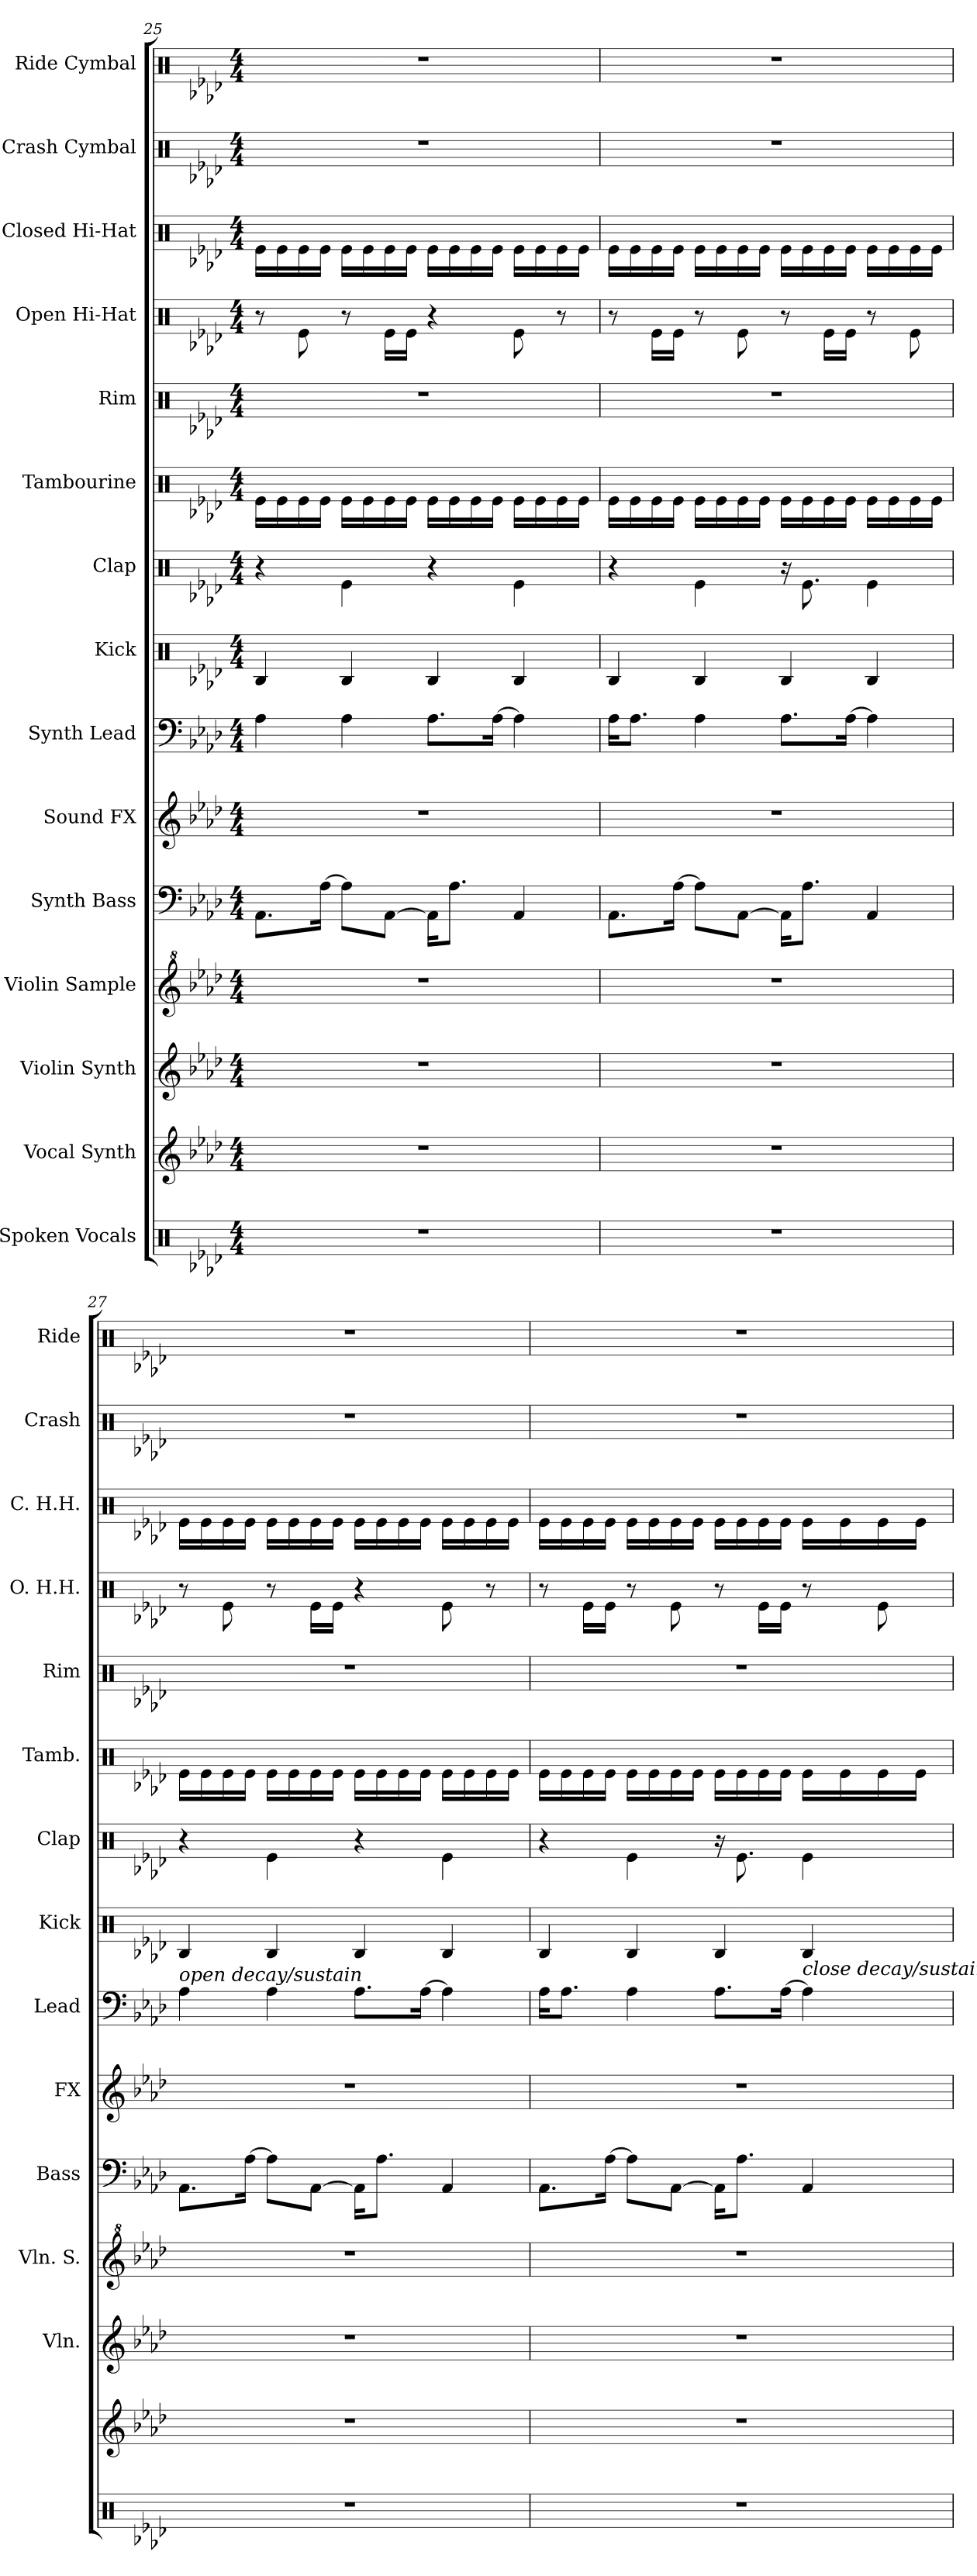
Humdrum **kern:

**kern	**kern	**kern	**kern	**kern	**kern	**kern	**kern	**kern	**kern	**kern	**kern	**kern	**kern	**kern
*part15	*part14	*part13	*part12	*part11	*part10	*part9	*part8	*part7	*part6	*part5	*part4	*part3	*part2	*part1
*staff15	*staff14	*staff13	*staff12	*staff11	*staff10	*staff9	*staff8	*staff7	*staff6	*staff5	*staff4	*staff3	*staff2	*staff1
*I"Spoken Vocals	*I"Vocal Synth	*I"Violin Synth	*I"Violin Sample	*I"Synth Bass	*I"Sound FX	*I"Synth Lead	*I"Kick	*I"Clap	*I"Tambourine	*I"Rim	*I"Open Hi-Hat	*I"Closed Hi-Hat	*I"Crash Cymbal	*I"Ride Cymbal
*	*	*I'Vln.	*I'Vln. S.	*I'Bass	*I'FX	*I'Lead	*I'Kick	*I'Clap	*I'Tamb.	*I'Rim	*I'O. H.H.	*I'C. H.H.	*I'Crash	*I'Ride
!!LO:LB:g=z
*clefX	*clefG2	*clefG2	*clefG^2	*clefF4	*clefG2	*clefF4	*clefX	*clefX	*clefX	*clefX	*clefX	*clefX	*clefX	*clefX
*k[b-e-a-d-]	*k[b-e-a-d-]	*k[b-e-a-d-]	*k[b-e-a-d-]	*k[b-e-a-d-]	*k[b-e-a-d-]	*k[b-e-a-d-]	*k[b-e-a-d-]	*k[b-e-a-d-]	*k[b-e-a-d-]	*k[b-e-a-d-]	*k[b-e-a-d-]	*k[b-e-a-d-]	*k[b-e-a-d-]	*k[b-e-a-d-]
*A-:	*A-:	*A-:	*A-:	*A-:	*A-:	*A-:	*A-:	*A-:	*A-:	*A-:	*A-:	*A-:	*A-:	*A-:
*M4/4	*M4/4	*M4/4	*M4/4	*M4/4	*M4/4	*M4/4	*M4/4	*M4/4	*M4/4	*M4/4	*M4/4	*M4/4	*M4/4	*M4/4
=25	=25	=25	=25	=25	=25	=25	=25	=25	=25	=25	=25	=25	=25	=25
1r	1r	1r	1r	8.AA-\L	1r	4A-\	4RB/	4r	16Re\LL	1r	8r	16Re\LL	1r	1r
.	.	.	.	.	.	.	.	.	16Re\	.	.	16Re\	.	.
.	.	.	.	.	.	.	.	.	16Re\	.	8Re\	16Re\	.	.
.	.	.	.	[16A-\Jk	.	.	.	.	16Re\JJ	.	.	16Re\JJ	.	.
.	.	.	.	8A-\L]	.	4A-\	4RB/	4Re\	16Re\LL	.	8r	16Re\LL	.	.
.	.	.	.	.	.	.	.	.	16Re\	.	.	16Re\	.	.
.	.	.	.	[8AA-\J	.	.	.	.	16Re\	.	16Re\LL	16Re\	.	.
.	.	.	.	.	.	.	.	.	16Re\JJ	.	16Re\JJ	16Re\JJ	.	.
.	.	.	.	16AA-\KL]	.	8.A-\L	4RB/	4r	16Re\LL	.	4r	16Re\LL	.	.
.	.	.	.	8.A-\J	.	.	.	.	16Re\	.	.	16Re\	.	.
.	.	.	.	.	.	.	.	.	16Re\	.	.	16Re\	.	.
.	.	.	.	.	.	[16A-\Jk	.	.	16Re\JJ	.	.	16Re\JJ	.	.
.	.	.	.	4AA-/	.	4A-\]	4RB/	4Re\	16Re\LL	.	8Re\	16Re\LL	.	.
.	.	.	.	.	.	.	.	.	16Re\	.	.	16Re\	.	.
.	.	.	.	.	.	.	.	.	16Re\	.	8r	16Re\	.	.
.	.	.	.	.	.	.	.	.	16Re\JJ	.	.	16Re\JJ	.	.
=26	=26	=26	=26	=26	=26	=26	=26	=26	=26	=26	=26	=26	=26	=26
1r	1r	1r	1r	8.AA-\L	1r	16A-\KL	4RB/	4r	16Re\LL	1r	8r	16Re\LL	1r	1r
.	.	.	.	.	.	8.A-\J	.	.	16Re\	.	.	16Re\	.	.
.	.	.	.	.	.	.	.	.	16Re\	.	16Re\LL	16Re\	.	.
.	.	.	.	[16A-\Jk	.	.	.	.	16Re\JJ	.	16Re\JJ	16Re\JJ	.	.
.	.	.	.	8A-\L]	.	4A-\	4RB/	4Re\	16Re\LL	.	8r	16Re\LL	.	.
.	.	.	.	.	.	.	.	.	16Re\	.	.	16Re\	.	.
.	.	.	.	[8AA-\J	.	.	.	.	16Re\	.	8Re\	16Re\	.	.
.	.	.	.	.	.	.	.	.	16Re\JJ	.	.	16Re\JJ	.	.
.	.	.	.	16AA-\KL]	.	8.A-\L	4RB/	16r	16Re\LL	.	8r	16Re\LL	.	.
.	.	.	.	8.A-\J	.	.	.	8.Re\	16Re\	.	.	16Re\	.	.
.	.	.	.	.	.	.	.	.	16Re\	.	16Re\LL	16Re\	.	.
.	.	.	.	.	.	[16A-\Jk	.	.	16Re\JJ	.	16Re\JJ	16Re\JJ	.	.
.	.	.	.	4AA-/	.	4A-\]	4RB/	4Re\	16Re\LL	.	8r	16Re\LL	.	.
.	.	.	.	.	.	.	.	.	16Re\	.	.	16Re\	.	.
.	.	.	.	.	.	.	.	.	16Re\	.	8Re\	16Re\	.	.
.	.	.	.	.	.	.	.	.	16Re\JJ	.	.	16Re\JJ	.	.
=27	=27	=27	=27	=27	=27	=27	=27	=27	=27	=27	=27	=27	=27	=27
!	!	!	!	!	!	!LO:TX:a:i:t=open decay/sustain	!	!	!	!	!	!	!	!
1r	1r	1r	1r	8.AA-\L	1r	4A-\	4RB/	4r	16Re\LL	1r	8r	16Re\LL	1r	1r
.	.	.	.	.	.	.	.	.	16Re\	.	.	16Re\	.	.
.	.	.	.	.	.	.	.	.	16Re\	.	8Re\	16Re\	.	.
.	.	.	.	[16A-\Jk	.	.	.	.	16Re\JJ	.	.	16Re\JJ	.	.
.	.	.	.	8A-\L]	.	4A-\	4RB/	4Re\	16Re\LL	.	8r	16Re\LL	.	.
.	.	.	.	.	.	.	.	.	16Re\	.	.	16Re\	.	.
.	.	.	.	[8AA-\J	.	.	.	.	16Re\	.	16Re\LL	16Re\	.	.
.	.	.	.	.	.	.	.	.	16Re\JJ	.	16Re\JJ	16Re\JJ	.	.
.	.	.	.	16AA-\KL]	.	8.A-\L	4RB/	4r	16Re\LL	.	4r	16Re\LL	.	.
.	.	.	.	8.A-\J	.	.	.	.	16Re\	.	.	16Re\	.	.
.	.	.	.	.	.	.	.	.	16Re\	.	.	16Re\	.	.
.	.	.	.	.	.	[16A-\Jk	.	.	16Re\JJ	.	.	16Re\JJ	.	.
.	.	.	.	4AA-/	.	4A-\]	4RB/	4Re\	16Re\LL	.	8Re\	16Re\LL	.	.
.	.	.	.	.	.	.	.	.	16Re\	.	.	16Re\	.	.
.	.	.	.	.	.	.	.	.	16Re\	.	8r	16Re\	.	.
.	.	.	.	.	.	.	.	.	16Re\JJ	.	.	16Re\JJ	.	.
=28	=28	=28	=28	=28	=28	=28	=28	=28	=28	=28	=28	=28	=28	=28
1r	1r	1r	1r	8.AA-\L	1r	16A-\KL	4RB/	4r	16Re\LL	1r	8r	16Re\LL	1r	1r
.	.	.	.	.	.	8.A-\J	.	.	16Re\	.	.	16Re\	.	.
.	.	.	.	.	.	.	.	.	16Re\	.	16Re\LL	16Re\	.	.
.	.	.	.	[16A-\Jk	.	.	.	.	16Re\JJ	.	16Re\JJ	16Re\JJ	.	.
.	.	.	.	8A-\L]	.	4A-\	4RB/	4Re\	16Re\LL	.	8r	16Re\LL	.	.
.	.	.	.	.	.	.	.	.	16Re\	.	.	16Re\	.	.
.	.	.	.	[8AA-\J	.	.	.	.	16Re\	.	8Re\	16Re\	.	.
.	.	.	.	.	.	.	.	.	16Re\JJ	.	.	16Re\JJ	.	.
.	.	.	.	16AA-\KL]	.	8.A-\L	4RB/	16r	16Re\LL	.	8r	16Re\LL	.	.
.	.	.	.	8.A-\J	.	.	.	8.Re\	16Re\	.	.	16Re\	.	.
.	.	.	.	.	.	.	.	.	16Re\	.	16Re\LL	16Re\	.	.
.	.	.	.	.	.	[16A-\Jk	.	.	16Re\JJ	.	16Re\JJ	16Re\JJ	.	.
!	!	!	!	!	!	!LO:TX:a:i:t=close decay/sustain	!	!	!	!	!	!	!	!
.	.	.	.	4AA-/	.	4A-\]	4RB/	4Re\	16Re\LL	.	8r	16Re\LL	.	.
.	.	.	.	.	.	.	.	.	16Re\	.	.	16Re\	.	.
.	.	.	.	.	.	.	.	.	16Re\	.	8Re\	16Re\	.	.
.	.	.	.	.	.	.	.	.	16Re\JJ	.	.	16Re\JJ	.	.
=	=	=	=	=	=	=	=	=	=	=	=	=	=	=
*-	*-	*-	*-	*-	*-	*-	*-	*-	*-	*-	*-	*-	*-	*-
